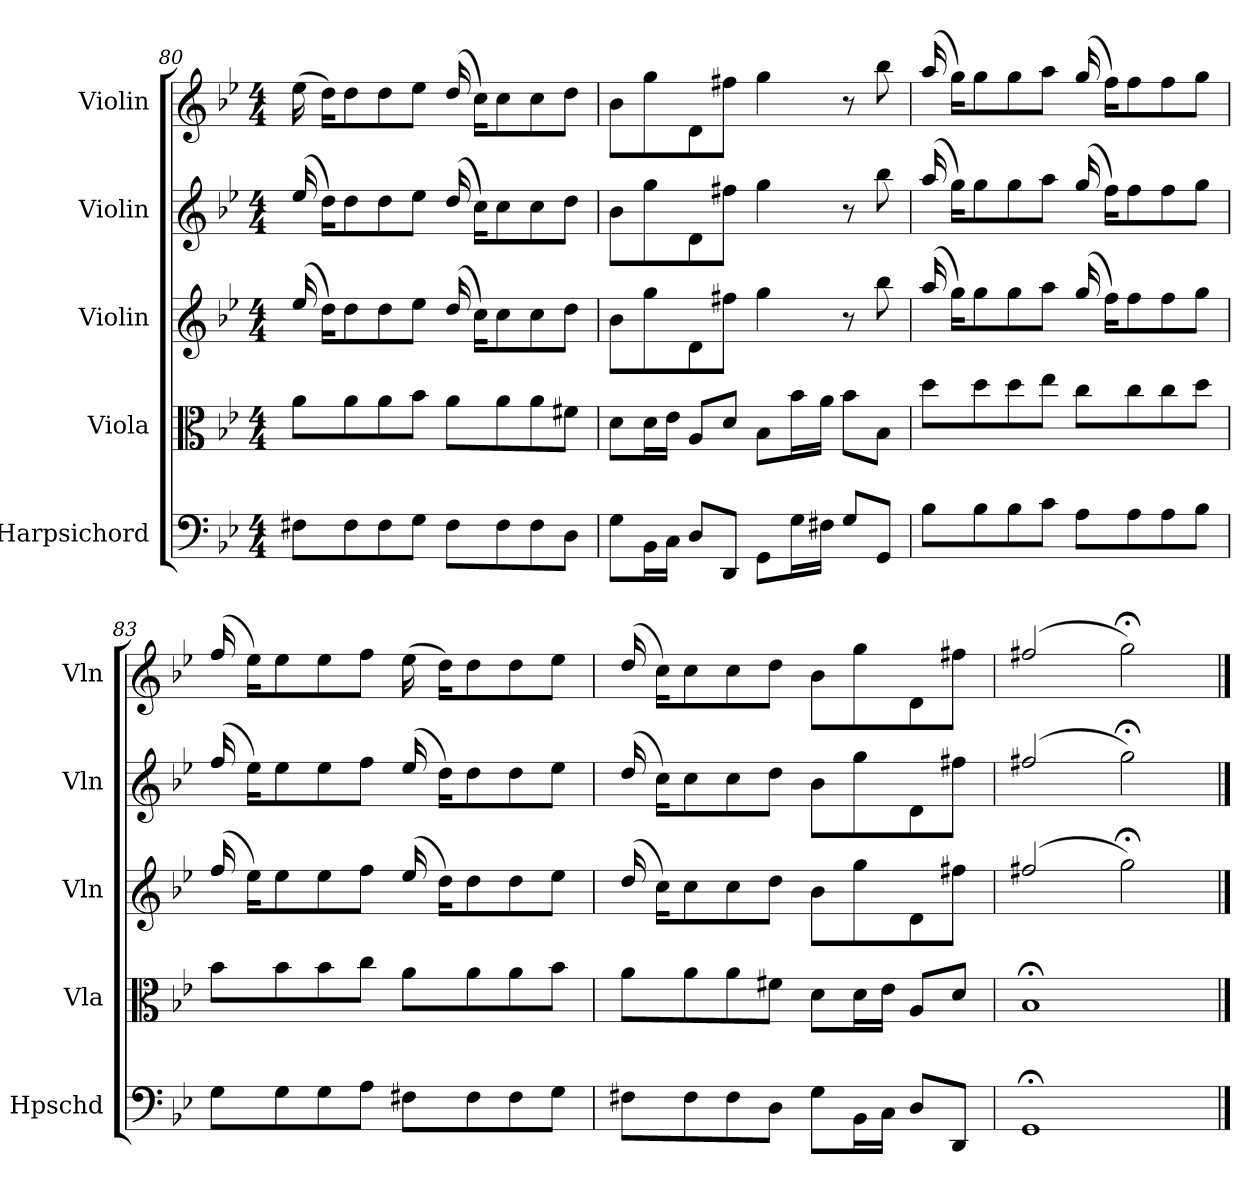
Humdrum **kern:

**kern	**kern	**kern	**kern	**kern
*part5	*part4	*part3	*part2	*part1
*staff5	*staff4	*staff3	*staff2	*staff1
*I"Harpsichord	*I"Viola	*I"Violin	*I"Violin	*I"Violin
*I'Hpschd	*I'Vla	*I'Vln	*I'Vln	*I'Vln
*clefF4	*clefC3	*clefG2	*clefG2	*clefG2
*k[b-e-]	*k[b-e-]	*k[b-e-]	*k[b-e-]	*k[b-e-]
*g:	*g:	*g:	*g:	*g:
*M4/4	*M4/4	*M4/4	*M4/4	*M4/4
=80	=80	=80	=80	=80
8F#X\L	8a\L	(16ee-/	(16ee-/	(16ee-
.	.	16dd\KL)	16dd\KL)	16dd\KL)
8F#\	8a\	8dd\	8dd\	8dd\
8F#\	8a\	8dd\	8dd\	8dd\
8G\J	8b-\J	8ee-\J	8ee-\J	8ee-\J
8F#\L	8a\L	(16dd/	(16dd/	(16dd/
.	.	16cc\KL)	16cc\KL)	16cc\KL)
8F#\	8a\	8cc\	8cc\	8cc\
8F#\	8a\	8cc\	8cc\	8cc\
8D\J	8f#X\J	8dd\J	8dd\J	8dd\J
=81	=81	=81	=81	=81
8G\L	8d\L	8b-\L	8b-\L	8b-\L
16BB-\L	16d\L	8gg\	8gg\	8gg\
16C\JJ	16e-\JJ	.	.	.
8D/L	8A/L	8d\	8d\	8d\
8DD/J	8d/J	8ff#X\J	8ff#X\J	8ff#X\J
8GG\L	8B-\L	4gg\	4gg\	4gg\
16G\L	16b-\L	.	.	.
16F#X\JJ	16a\JJ	.	.	.
8G/L	8b-\L	8r	8r	8r
8GG/J	8B-\J	8bb-\	8bb-\	8bb-\
=82	=82	=82	=82	=82
8B-\L	8dd\L	(16aa/	(16aa/	(16aa/
.	.	16gg\KL)	16gg\KL)	16gg\KL)
8B-\	8dd\	8gg\	8gg\	8gg\
8B-\	8dd\	8gg\	8gg\	8gg\
8c\J	8ee-\J	8aa\J	8aa\J	8aa\J
8A\L	8cc\L	(16gg/	(16gg/	(16gg/
.	.	16ff\KL)	16ff\KL)	16ff\KL)
8A\	8cc\	8ff\	8ff\	8ff\
8A\	8cc\	8ff\	8ff\	8ff\
8B-\J	8dd\J	8gg\J	8gg\J	8gg\J
=83	=83	=83	=83	=83
8G\L	8b-\L	(16ff/	(16ff/	(16ff/
.	.	16ee-\KL)	16ee-\KL)	16ee-\KL)
8G\	8b-\	8ee-\	8ee-\	8ee-\
8G\	8b-\	8ee-\	8ee-\	8ee-\
8A\J	8cc\J	8ff\J	8ff\J	8ff\J
8F#X\L	8a\L	(16ee-/	(16ee-/	(16ee-
.	.	16dd\KL)	16dd\KL)	16dd\KL)
8F#\	8a\	8dd\	8dd\	8dd\
8F#\	8a\	8dd\	8dd\	8dd\
8G\J	8b-\J	8ee-\J	8ee-\J	8ee-\J
=84	=84	=84	=84	=84
8F#X\L	8a\L	(16dd/	(16dd/	(16dd/
.	.	16cc\KL)	16cc\KL)	16cc\KL)
8F#\	8a\	8cc\	8cc\	8cc\
8F#\	8a\	8cc\	8cc\	8cc\
8D\J	8f#X\J	8dd\J	8dd\J	8dd\J
8G\L	8d\L	8b-\L	8b-\L	8b-\L
16BB-\L	16d\L	8gg\	8gg\	8gg\
16C\JJ	16e-\JJ	.	.	.
8D/L	8A/L	8d\	8d\	8d\
8DD/J	8d/J	8ff#X\J	8ff#X\J	8ff#X\J
=85	=85	=85	=85	=85
1GG;</	1B-;</	(2ff#X/	(2ff#X/	(2ff#X/
.	.	2gg;<\)	2gg;<\)	2gg;<\)
==	==	==	==	==
*-	*-	*-	*-	*-
